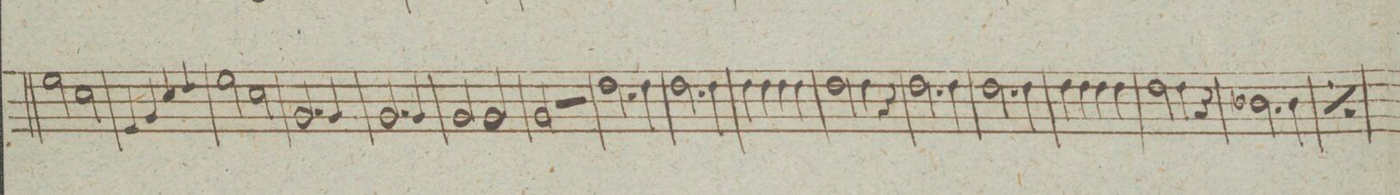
**kern	**dynam
*I"Corno 1mo. in C:	*
*clefG2	*
*k[]	*
*met(c|)	*
*M4/4	*
2ee\	.
2cc\	.
=15	=15
4e/	.
4g/	.
4cc/	.
4dd/	.
=16	=16
2ee\	.
2cc\	.
=17	=17
2.g/	.
4g/	.
=18	=18
2.g/	.
4g/	.
=19	=19
2g/	.
2g/	.
=20	=20
2g/	.
2r	.
=21	=21
2.dd\	.
4dd\	.
=22	=22
2.dd\	.
4dd\	.
=23	=23
4dd\	.
4dd\	.
4dd\	.
4dd\	.
=24	=24
2dd\	.
4dd\	.
4r	.
=25	=25
2.dd\	.
4dd\	.
=26	=26
2.dd\	.
4dd\	.
=27	=27
4dd\	.
4dd\	.
4dd\	.
4dd\	.
=28	=28
2dd\	.
4dd\	.
4r	.
=29	=29
2.b-X\	.
4b-\	.
=30	=30
*rep	*
2.b-X\	.
4b-\	.
*Xrep	*
=31	=31
*-	*-
